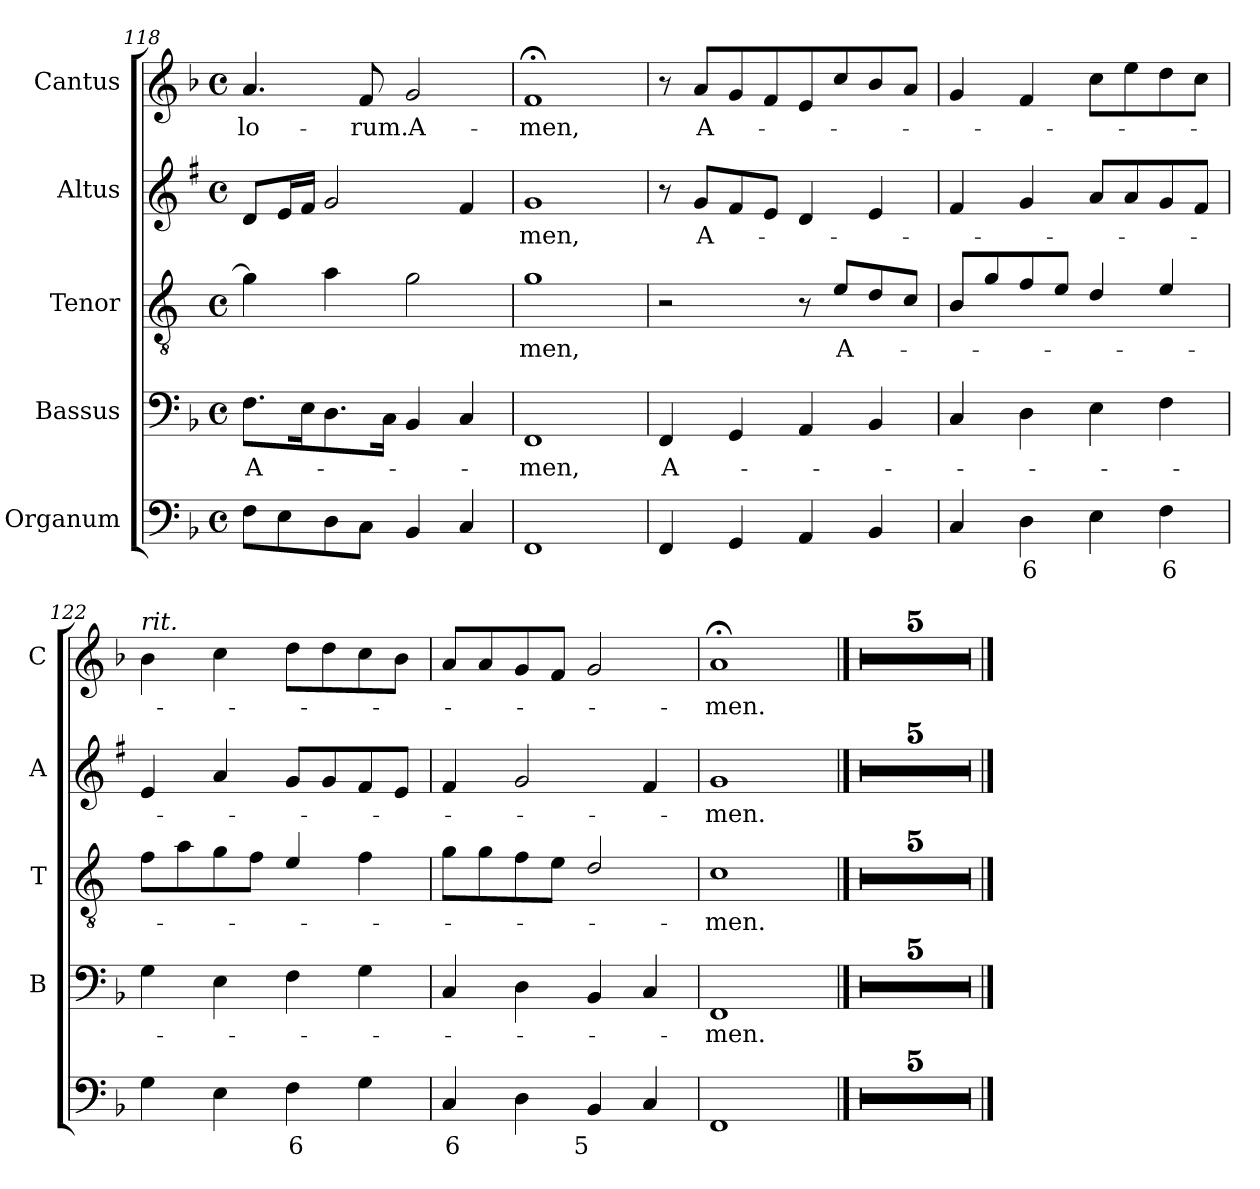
**kern	**text	**kern	**text	**kern	**text	**kern	**text	**kern	**text
*part5	*part5	*part4	*part4	*part3	*part3	*part2	*part2	*part1	*part1
*staff5	*staff5	*staff4	*staff4	*staff3	*staff3	*staff2	*staff2	*staff1	*staff1
*I"Organum	*	*I"Bassus	*	*I"Tenor	*	*I"Altus	*	*I"Cantus	*
*	*	*I'B	*	*I'T	*	*I'A	*	*I'C	*
*clefF4	*	*clefF4	*	*clefGv2	*	*clefG2	*	*clefG2	*
*	*	*	*	*ITrd4c7	*	*ITrd1c2	*	*	*
*k[b-]	*	*k[b-]	*	*k[b-]	*	*k[b-]	*	*k[b-]	*
*F:	*	*F:	*	*F:	*	*F:	*	*F:	*
*M4/4	*	*M4/4	*	*M4/4	*	*M4/4	*	*M4/4	*
*met(c)	*	*met(c)	*	*met(c)	*	*met(c)	*	*met(c)	*
=118	=118	=118	=118	=118	=118	=118	=118	=118	=118
!	!	!	!LO:LY:b	!	!	!	!	!	!LO:LY:b
8F\L	.	8.F\L	A-	4c\]	.	8c/L	.	4.a/	-lo-
8E\	.	.	.	.	.	16d/L	.	.	.
.	.	16E\k	.	.	.	16e/JJ	.	.	.
8D\	.	8.D\	.	4d\	.	2f/	.	.	.
!	!	!	!	!	!	!	!	!	!LO:LY:b
8C\J	.	.	.	.	.	.	.	8f/	-rum.
.	.	16C\Jk	.	.	.	.	.	.	.
!	!	!	!	!	!	!	!	!	!LO:LY:b
4BB-/	.	4BB-/	.	2c\	.	.	.	2g/	A-
4C/	.	4C/	.	.	.	4e/	.	.	.
=119	=119	=119	=119	=119	=119	=119	=119	=119	=119
!	!	!	!LO:LY:b	!	!LO:LY:b	!	!LO:LY:b	!	!LO:LY:b
1FF	.	1FF	-men,	1c	-men,	1f	-men,	1f;<	-men,
=120	=120	=120	=120	=120	=120	=120	=120	=120	=120
!	!	!	!LO:LY:b	!	!	!	!	!	!
4FF/	.	4FF/	A-	2r	.	8r	.	8r	.
!	!	!	!	!	!	!	!LO:LY:b	!	!LO:LY:b
.	.	.	.	.	.	8f/L	A-	8a/L	A-
4GG/	.	4GG/	.	.	.	8e/	.	8g/	.
.	.	.	.	.	.	8d/J	.	8f/	.
4AA/	.	4AA/	.	8r	.	4c/	.	8e/	.
!	!	!	!	!	!LO:LY:b	!	!	!	!
.	.	.	.	8A/L	A-	.	.	8cc/	.
4BB-/	.	4BB-/	.	8G/	.	4d/	.	8b-/	.
.	.	.	.	8F/J	.	.	.	8a/J	.
!!LO:LB:g=z
=121	=121	=121	=121	=121	=121	=121	=121	=121	=121
4C/	.	4C/	.	8E/L	.	4e/	.	4g/	.
.	.	.	.	8c/	.	.	.	.	.
!	!LO:LY:b	!	!	!	!	!	!	!	!
4D\	6	4D\	.	8B-/	.	4f/	.	4f/	.
.	.	.	.	8A/J	.	.	.	.	.
4E\	.	4E\	.	4G/	.	8g/L	.	8cc\L	.
.	.	.	.	.	.	8g/	.	8ee\	.
!	!LO:LY:b	!	!	!	!	!	!	!	!
4F\	6	4F\	.	4A/	.	8f/	.	8dd\	.
.	.	.	.	.	.	8e/J	.	8cc\J	.
=122	=122	=122	=122	=122	=122	=122	=122	=122	=122
!	!	!	!	!	!	!	!	!LO:TX:a:i:t=rit.	!
4G\	.	4G\	.	8B-\L	.	4d/	.	4b-\	.
.	.	.	.	8d\	.	.	.	.	.
4E\	.	4E\	.	8c\	.	4g/	.	4cc\	.
.	.	.	.	8B-\J	.	.	.	.	.
!	!LO:LY:b	!	!	!	!	!	!	!	!
4F\	6	4F\	.	4A/	.	8f/L	.	8dd\L	.
.	.	.	.	.	.	8f/	.	8dd\	.
4G\	.	4G\	.	4B-\	.	8e/	.	8cc\	.
.	.	.	.	.	.	8d/J	.	8b-\J	.
=123	=123	=123	=123	=123	=123	=123	=123	=123	=123
!	!LO:LY:b	!	!	!	!	!	!	!	!
4C/	6	4C/	.	8c\L	.	4e/	.	8a/L	.
.	.	.	.	8c\	.	.	.	8a/	.
4D\	.	4D\	.	8B-\	.	2f/	.	8g/	.
.	.	.	.	8A\J	.	.	.	8f/J	.
!	!LO:LY:b	!	!	!	!	!	!	!	!
4BB-/	5	4BB-/	.	2G/	.	.	.	2g/	.
4C/	.	4C/	.	.	.	4e/	.	.	.
=124	=124	=124	=124	=124	=124	=124	=124	=124	=124
!	!	!	!LO:LY:b	!	!LO:LY:b	!	!LO:LY:b	!	!LO:LY:b
1FF	.	1FF	-men.	1F	-men.	1f	-men.	1a;<	-men.
==125	==125	==125	==125	==125	==125	==125	==125	==125	==125
1r	.	1r	.	1r	.	1r	.	1r	.
=126	=126	=126	=126	=126	=126	=126	=126	=126	=126
1r	.	1r	.	1r	.	1r	.	1r	.
=127	=127	=127	=127	=127	=127	=127	=127	=127	=127
1r	.	1r	.	1r	.	1r	.	1r	.
=128	=128	=128	=128	=128	=128	=128	=128	=128	=128
1r	.	1r	.	1r	.	1r	.	1r	.
=129	=129	=129	=129	=129	=129	=129	=129	=129	=129
1r	.	1r	.	1r	.	1r	.	1r	.
==	==	==	==	==	==	==	==	==	==
*-	*-	*-	*-	*-	*-	*-	*-	*-	*-
